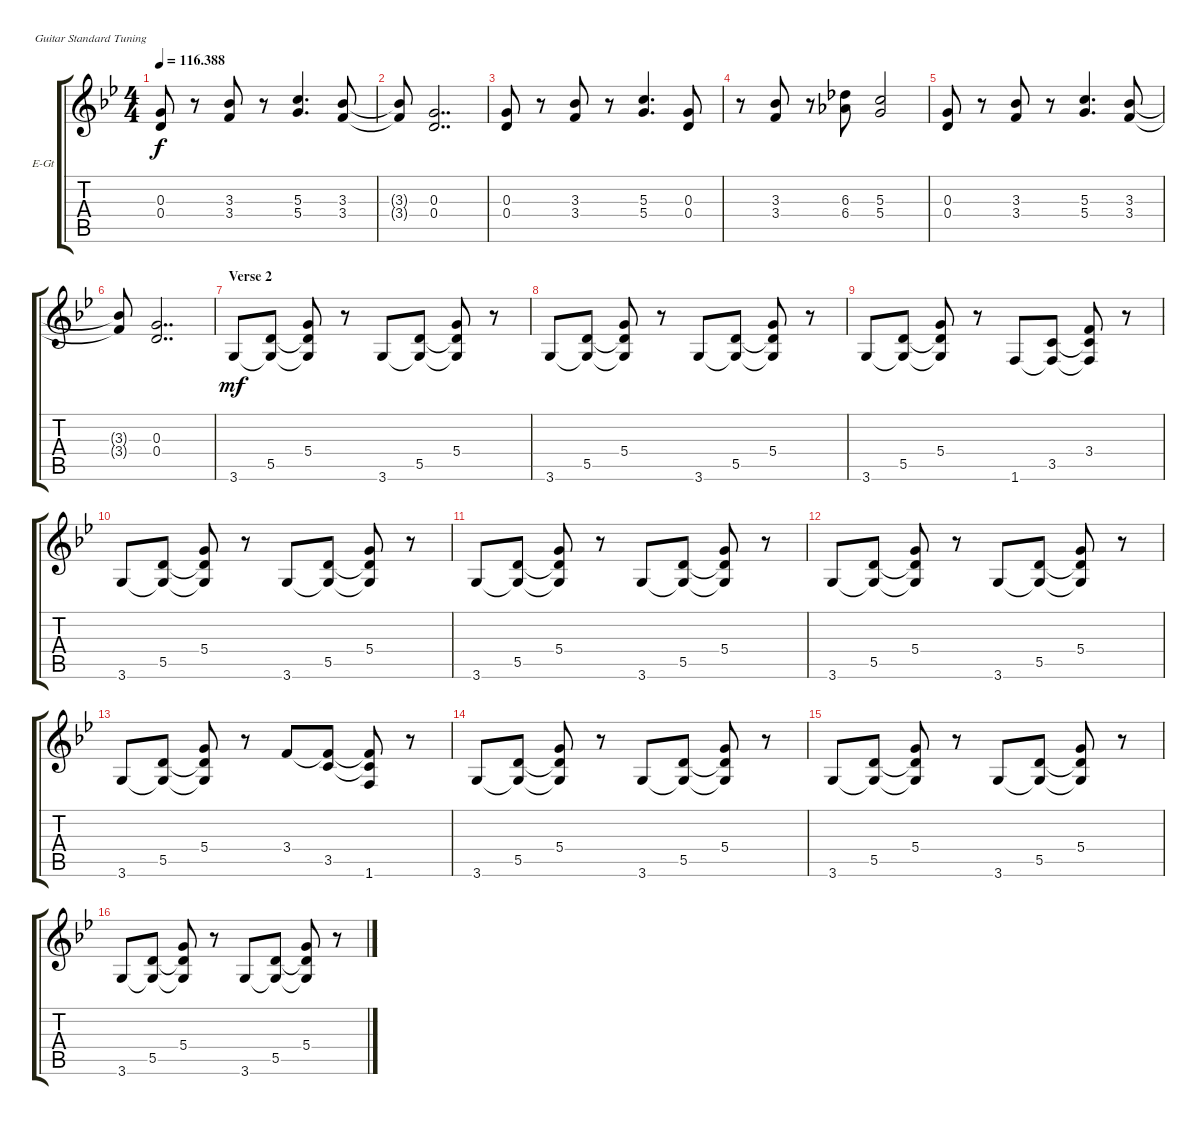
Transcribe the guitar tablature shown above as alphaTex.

\bracketExtendMode groupsimilarinstruments
\firstSystemTrackNameOrientation horizontal
\otherSystemsTrackNameOrientation horizontal
\track ("Electric Guitar 1" "E-Gt") {instrument distortionguitar}
\staff {score tabs}
\tuning (E4 B3 G3 D3 A2 E2)
\ts (4 4)
\tempo
116.388
\accidentals auto
\clef g2
\ottava regular
\simile none
\ks gminor
(0.4 0.3).8{dy f} r.8 (3.3 3.4).8 r.8 (5.4 5.3).4{d} (3.4 3.3).8 |
(3.4{t} 3.3{t}).8 (0.4 0.3).2{dd} |
(0.4 0.3).8 r.8 (3.3 3.4).8 r.8 (5.4 5.3).4{d} (0.4 0.3).8 |
r.8 (3.3 3.4).8 r.8 (6.3 6.4).8 (5.3 5.4).2 |
(0.4 0.3).8 r.8 (3.3 3.4).8 r.8 (5.4 5.3).4{d} (3.4 3.3).8 |
(3.4{t} 3.3{t}).8 (0.4 0.3).2{dd} |
\section ("" "Verse 2")
3.6.8{dy mf} (5.5 3.6{t}).8 (5.4 3.6{t} 5.5{t}).8 r.8 3.6.8 (5.5 3.6{t}).8 (5.4 3.6{t} 5.5{t}).8 r.8 |
3.6.8 (5.5 3.6{t}).8 (5.4 3.6{t} 5.5{t}).8 r.8 3.6.8 (5.5 3.6{t}).8 (5.4 3.6{t} 5.5{t}).8 r.8 |
3.6.8 (5.5 3.6{t}).8 (5.4 3.6{t} 5.5{t}).8 r.8 1.6.8 (3.5 1.6{t}).8 (3.4 1.6{t} 3.5{t}).8 r.8 |
3.6.8 (5.5 3.6{t}).8 (5.4 3.6{t} 5.5{t}).8 r.8 3.6.8 (5.5 3.6{t}).8 (5.4 3.6{t} 5.5{t}).8 r.8 |
3.6.8 (5.5 3.6{t}).8 (5.4 3.6{t} 5.5{t}).8 r.8 3.6.8 (5.5 3.6{t}).8 (5.4 3.6{t} 5.5{t}).8 r.8 |
3.6.8 (5.5 3.6{t}).8 (5.4 3.6{t} 5.5{t}).8 r.8 3.6.8 (5.5 3.6{t}).8 (5.4 3.6{t} 5.5{t}).8 r.8 |
3.6.8 (5.5 3.6{t}).8 (5.4 3.6{t} 5.5{t}).8 r.8 3.4.8 (3.5 3.4{t}).8 (3.4{t} 1.6 3.5{t}).8 r.8 |
3.6.8 (5.5 3.6{t}).8 (5.4 3.6{t} 5.5{t}).8 r.8 3.6.8 (5.5 3.6{t}).8 (5.4 3.6{t} 5.5{t}).8 r.8 |
3.6.8 (5.5 3.6{t}).8 (5.4 3.6{t} 5.5{t}).8 r.8 3.6.8 (5.5 3.6{t}).8 (5.4 3.6{t} 5.5{t}).8 r.8 |
3.6.8 (5.5 3.6{t}).8 (5.4 3.6{t} 5.5{t}).8 r.8 3.6.8 (5.5 3.6{t}).8 (5.4 3.6{t} 5.5{t}).8 r.8
